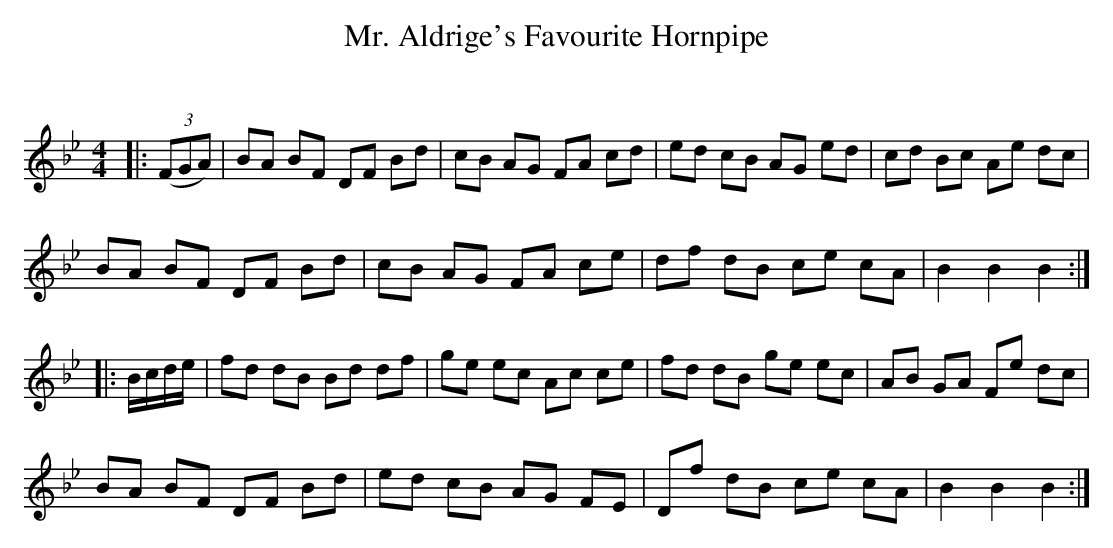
X:1
T: Mr. Aldrige's Favourite Hornpipe
C:
Q: 232
K:Bb
M:4/4
L:1/8
|:((3FGA)|BA BF DF Bd|cB AG FA cd|ed cB AG ed|cd Bc Ae dc|
BA BF DF Bd|cB AG FA ce|df dB ce cA|B2 B2 B2:|
|:B1/2c1/2d1/2e1/2|fd dB Bd df|ge ec Ac ce|fd dB ge ec|AB GA Fe dc|
BA BF DF Bd|ed cB AG FE|Df dB ce cA|B2 B2 B2:|
